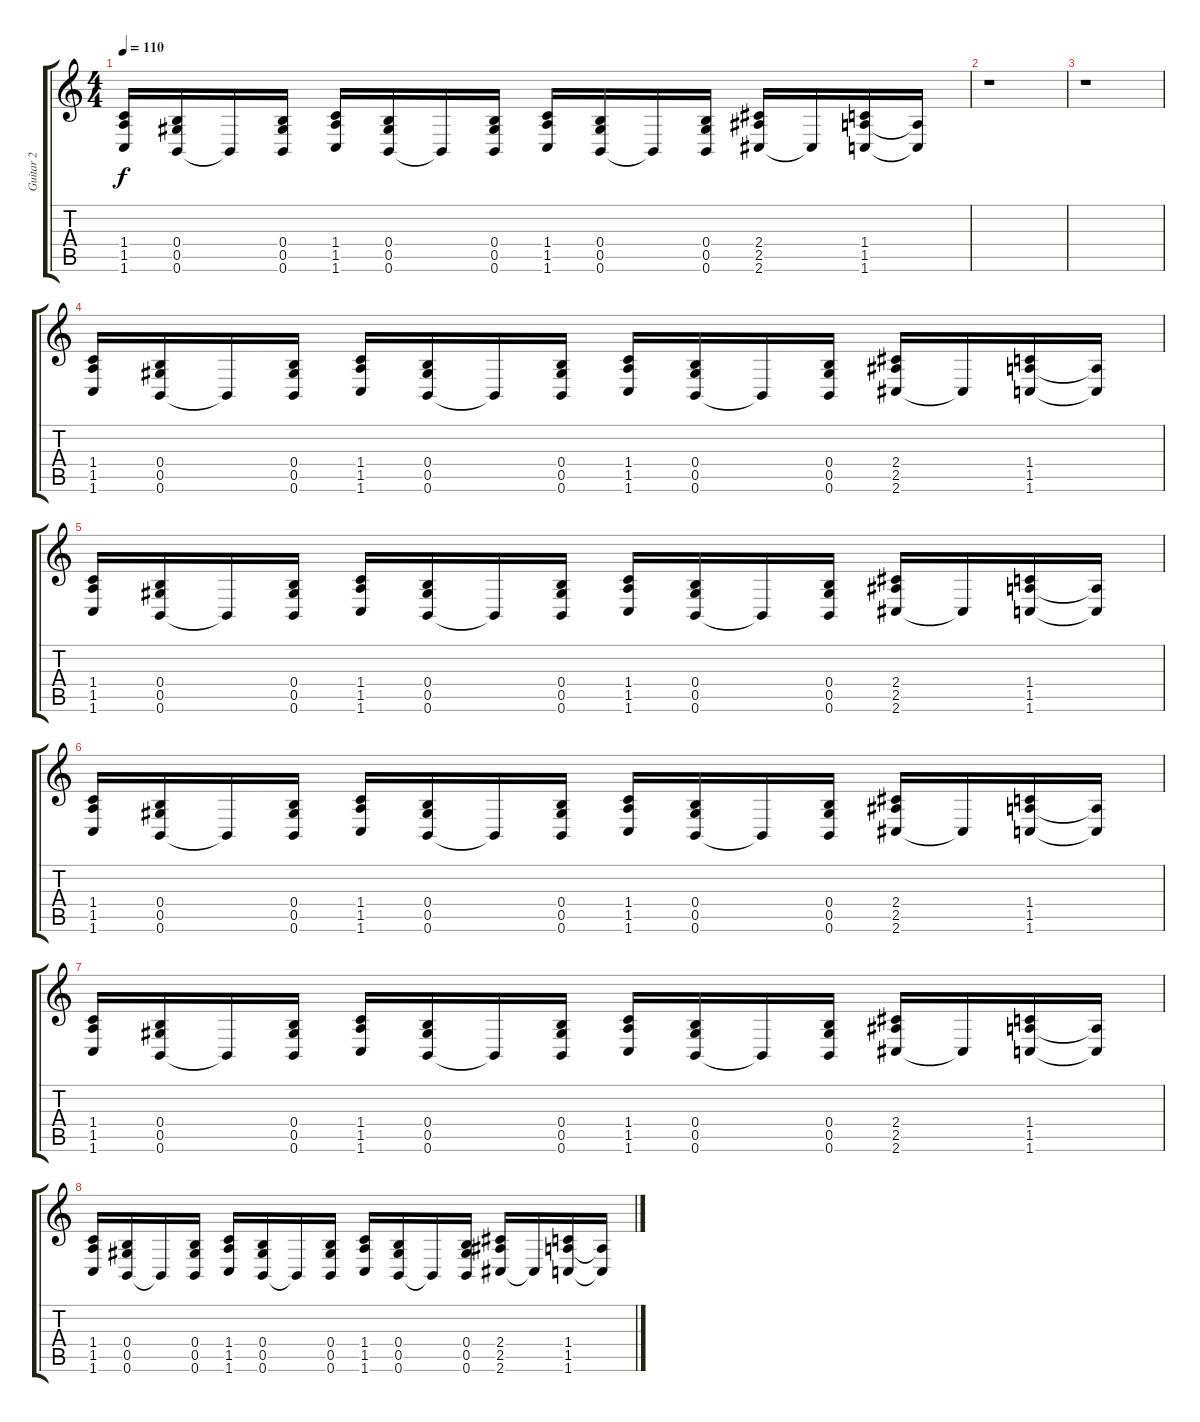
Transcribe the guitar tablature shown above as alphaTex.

\track ("Guitar 2" "Guitar 2") {instrument overdrivenguitar bank 2}
\staff {score tabs}
\tuning (Db4 Ab3 E3 B2 Ab2 B1) {hide}
\ts (4 4)
\tempo 110
\clef g2
\ks c
(1.4 1.5 1.6).16{dy f} (0.4 0.5 0.6).16 0.6{t}.16 (0.4 0.5 0.6).16 (1.4 1.5 1.6).16 (0.4 0.5 0.6).16 0.6{t}.16 (0.4 0.5 0.6).16 (1.4 1.5 1.6).16 (0.4 0.5 0.6).16 0.6{t}.16 (0.4 0.5 0.6).16 (2.4 2.5 2.6).16 2.6{t}.16 (1.4 1.5 1.6).16 (1.5{t} 1.6{t}).16 |
r.1 |
r.1 |
(1.4 1.5 1.6).16 (0.4 0.5 0.6).16 0.6{t}.16 (0.4 0.5 0.6).16 (1.4 1.5 1.6).16 (0.4 0.5 0.6).16 0.6{t}.16 (0.4 0.5 0.6).16 (1.4 1.5 1.6).16 (0.4 0.5 0.6).16 0.6{t}.16 (0.4 0.5 0.6).16 (2.4 2.5 2.6).16 2.6{t}.16 (1.4 1.5 1.6).16 (1.5{t} 1.6{t}).16 |
(1.4 1.5 1.6).16 (0.4 0.5 0.6).16 0.6{t}.16 (0.4 0.5 0.6).16 (1.4 1.5 1.6).16 (0.4 0.5 0.6).16 0.6{t}.16 (0.4 0.5 0.6).16 (1.4 1.5 1.6).16 (0.4 0.5 0.6).16 0.6{t}.16 (0.4 0.5 0.6).16 (2.4 2.5 2.6).16 2.6{t}.16 (1.4 1.5 1.6).16 (1.5{t} 1.6{t}).16 |
(1.4 1.5 1.6).16 (0.4 0.5 0.6).16 0.6{t}.16 (0.4 0.5 0.6).16 (1.4 1.5 1.6).16 (0.4 0.5 0.6).16 0.6{t}.16 (0.4 0.5 0.6).16 (1.4 1.5 1.6).16 (0.4 0.5 0.6).16 0.6{t}.16 (0.4 0.5 0.6).16 (2.4 2.5 2.6).16 2.6{t}.16 (1.4 1.5 1.6).16 (1.5{t} 1.6{t}).16 |
(1.4 1.5 1.6).16 (0.4 0.5 0.6).16 0.6{t}.16 (0.4 0.5 0.6).16 (1.4 1.5 1.6).16 (0.4 0.5 0.6).16 0.6{t}.16 (0.4 0.5 0.6).16 (1.4 1.5 1.6).16 (0.4 0.5 0.6).16 0.6{t}.16 (0.4 0.5 0.6).16 (2.4 2.5 2.6).16 2.6{t}.16 (1.4 1.5 1.6).16 (1.5{t} 1.6{t}).16 |
(1.4 1.5 1.6).16 (0.4 0.5 0.6).16 0.6{t}.16 (0.4 0.5 0.6).16 (1.4 1.5 1.6).16 (0.4 0.5 0.6).16 0.6{t}.16 (0.4 0.5 0.6).16 (1.4 1.5 1.6).16 (0.4 0.5 0.6).16 0.6{t}.16 (0.4 0.5 0.6).16 (2.4 2.5 2.6).16 2.6{t}.16 (1.4 1.5 1.6).16 (1.5{t} 1.6{t}).16
